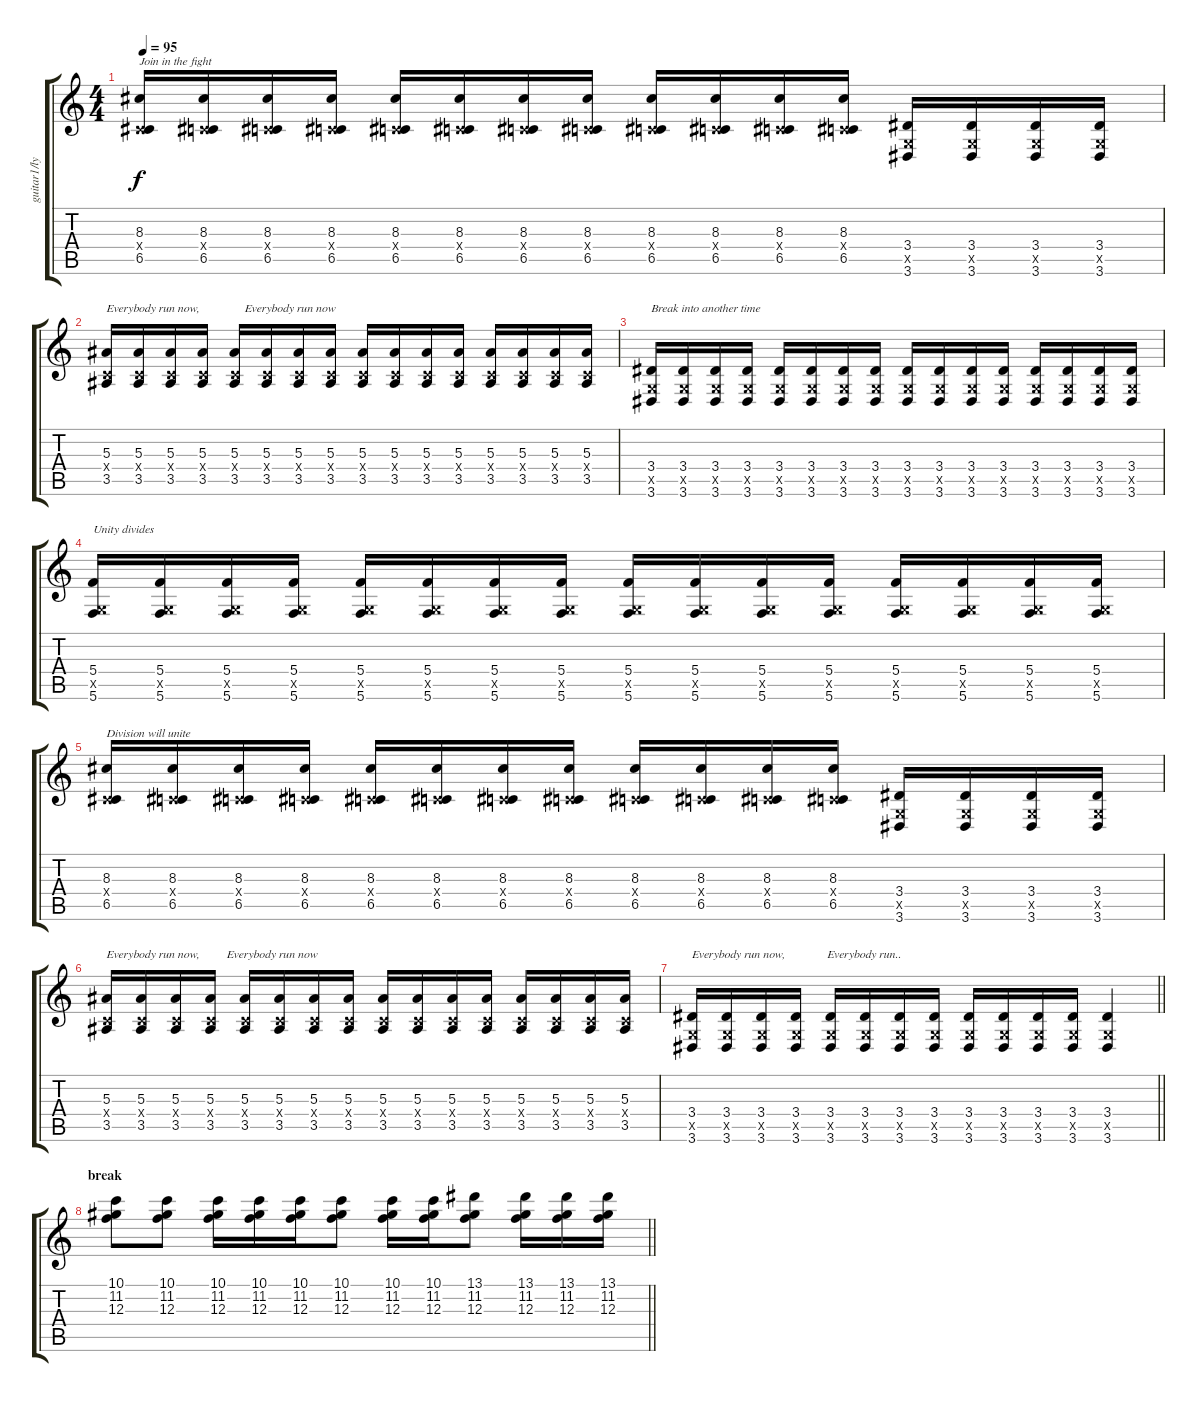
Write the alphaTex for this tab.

\track ("guitar1/lyrics" "guitar1/ly") {instrument acousticguitarnylon}
\staff {score tabs}
\tuning (D4 A3 F3 C3 G2 C2) {hide}
\ts (4 4)
\tempo 95
\clef g2
\ks c
(8.3 0.4{x} 6.5).16{txt "Join in the fight" dy f} (8.3 0.4{x} 6.5).16 (8.3 0.4{x} 6.5).16 (8.3 0.4{x} 6.5).16 (8.3 0.4{x} 6.5).16 (8.3 0.4{x} 6.5).16 (8.3 0.4{x} 6.5).16 (8.3 0.4{x} 6.5).16 (8.3 0.4{x} 6.5).16 (8.3 0.4{x} 6.5).16 (8.3 0.4{x} 6.5).16 (8.3 0.4{x} 6.5).16 (3.4 0.5{x} 3.6).16 (3.4 0.5{x} 3.6).16 (3.4 0.5{x} 3.6).16 (3.4 0.5{x} 3.6).16 |
(5.3 0.4{x} 3.5).16{txt "Everybody run now,               Everybody run now"} (5.3 0.4{x} 3.5).16 (5.3 0.4{x} 3.5).16 (5.3 0.4{x} 3.5).16 (5.3 0.4{x} 3.5).16 (5.3 0.4{x} 3.5).16 (5.3 0.4{x} 3.5).16 (5.3 0.4{x} 3.5).16 (5.3 0.4{x} 3.5).16 (5.3 0.4{x} 3.5).16 (5.3 0.4{x} 3.5).16 (5.3 0.4{x} 3.5).16 (5.3 0.4{x} 3.5).16 (5.3 0.4{x} 3.5).16 (5.3 0.4{x} 3.5).16 (5.3 0.4{x} 3.5).16 |
(3.4 0.5{x} 3.6).16{txt "Break into another time"} (3.4 0.5{x} 3.6).16 (3.4 0.5{x} 3.6).16 (3.4 0.5{x} 3.6).16 (3.4 0.5{x} 3.6).16 (3.4 0.5{x} 3.6).16 (3.4 0.5{x} 3.6).16 (3.4 0.5{x} 3.6).16 (3.4 0.5{x} 3.6).16 (3.4 0.5{x} 3.6).16 (3.4 0.5{x} 3.6).16 (3.4 0.5{x} 3.6).16 (3.4 0.5{x} 3.6).16 (3.4 0.5{x} 3.6).16 (3.4 0.5{x} 3.6).16 (3.4 0.5{x} 3.6).16 |
(5.4 0.5{x} 5.6).16{txt "Unity divides"} (5.4 0.5{x} 5.6).16 (5.4 0.5{x} 5.6).16 (5.4 0.5{x} 5.6).16 (5.4 0.5{x} 5.6).16 (5.4 0.5{x} 5.6).16 (5.4 0.5{x} 5.6).16 (5.4 0.5{x} 5.6).16 (5.4 0.5{x} 5.6).16 (5.4 0.5{x} 5.6).16 (5.4 0.5{x} 5.6).16 (5.4 0.5{x} 5.6).16 (5.4 0.5{x} 5.6).16 (5.4 0.5{x} 5.6).16 (5.4 0.5{x} 5.6).16 (5.4 0.5{x} 5.6).16 |
(8.3 0.4{x} 6.5).16{txt "Division will unite"} (8.3 0.4{x} 6.5).16 (8.3 0.4{x} 6.5).16 (8.3 0.4{x} 6.5).16 (8.3 0.4{x} 6.5).16 (8.3 0.4{x} 6.5).16 (8.3 0.4{x} 6.5).16 (8.3 0.4{x} 6.5).16 (8.3 0.4{x} 6.5).16 (8.3 0.4{x} 6.5).16 (8.3 0.4{x} 6.5).16 (8.3 0.4{x} 6.5).16 (3.4 0.5{x} 3.6).16 (3.4 0.5{x} 3.6).16 (3.4 0.5{x} 3.6).16 (3.4 0.5{x} 3.6).16 |
(5.3 0.4{x} 3.5).16{txt "Everybody run now,         Everybody run now"} (5.3 0.4{x} 3.5).16 (5.3 0.4{x} 3.5).16 (5.3 0.4{x} 3.5).16 (5.3 0.4{x} 3.5).16 (5.3 0.4{x} 3.5).16 (5.3 0.4{x} 3.5).16 (5.3 0.4{x} 3.5).16 (5.3 0.4{x} 3.5).16 (5.3 0.4{x} 3.5).16 (5.3 0.4{x} 3.5).16 (5.3 0.4{x} 3.5).16 (5.3 0.4{x} 3.5).16 (5.3 0.4{x} 3.5).16 (5.3 0.4{x} 3.5).16 (5.3 0.4{x} 3.5).16 |
\barLineRight lightlight
(3.4 0.5{x} 3.6).16{txt "Everybody run now,              Everybody run.."} (3.4 0.5{x} 3.6).16 (3.4 0.5{x} 3.6).16 (3.4 0.5{x} 3.6).16 (3.4 0.5{x} 3.6).16 (3.4 0.5{x} 3.6).16 (3.4 0.5{x} 3.6).16 (3.4 0.5{x} 3.6).16 (3.4 0.5{x} 3.6).16 (3.4 0.5{x} 3.6).16 (3.4 0.5{x} 3.6).16 (3.4 0.5{x} 3.6).16 (3.4 0.5{x} 3.6).4 |
\section ("" "break")
\barLineRight lightlight
(10.1 11.2 12.3).8 (10.1 11.2 12.3).8 (10.1 11.2 12.3).16 (10.1 11.2 12.3).16 (10.1 11.2 12.3).16 (10.1 11.2 12.3).8 (10.1 11.2 12.3).16 (10.1 11.2 12.3).16 (13.1 11.2 12.3).8 (13.1 11.2 12.3).16 (13.1 11.2 12.3).16 (13.1 11.2 12.3).16
